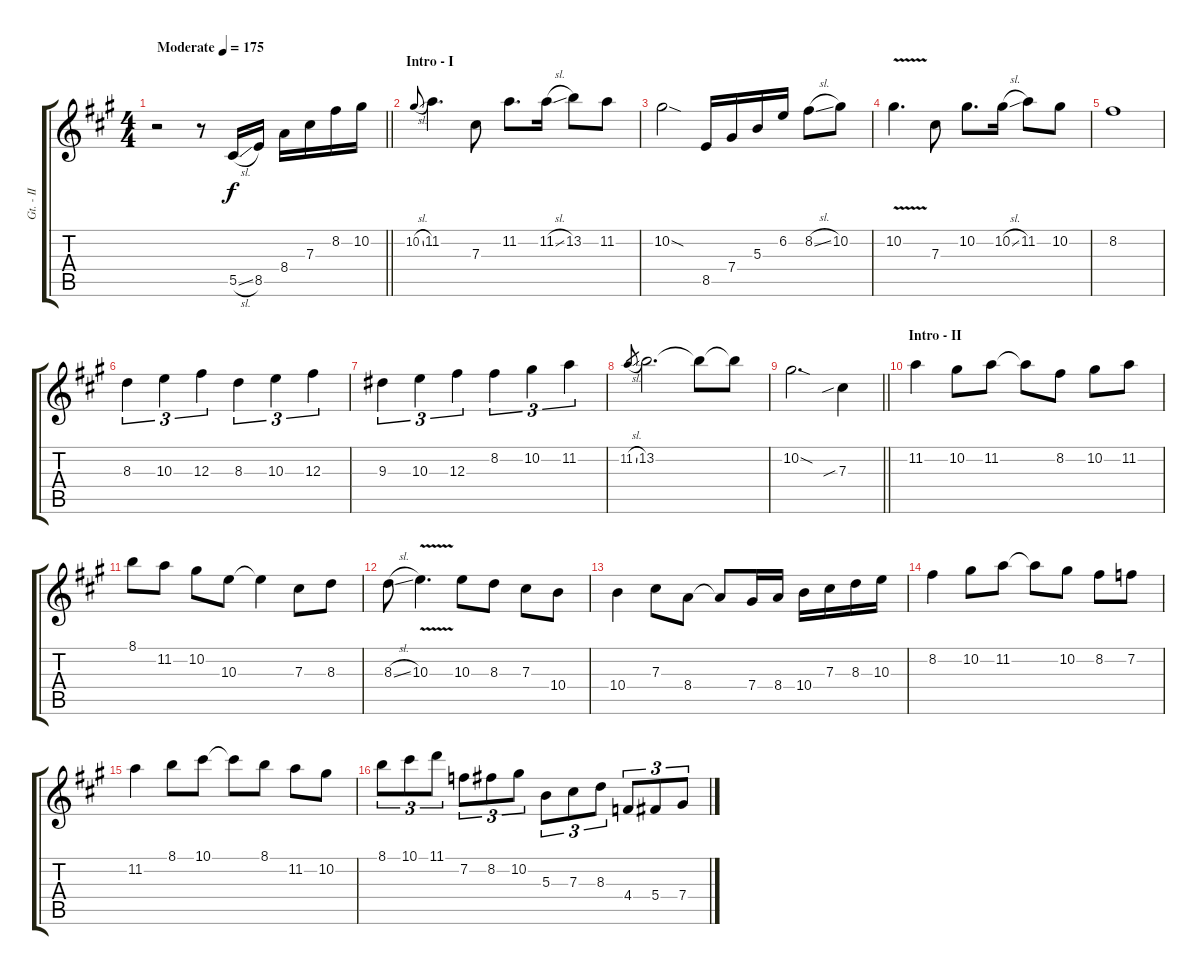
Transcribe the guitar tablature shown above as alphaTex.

\track ("Gt. - II" "Gt. - II") {instrument distortionguitar}
\staff {score tabs}
\tuning (Eb4 Bb3 Gb3 Db3 Ab2 Db2) {hide}
\ts (4 4)
\tempo (175 "Moderate")
\clef g2
\barLineRight lightlight
\ks f#minor
r.2{dy f instrument distortionguitar} r.8 5.5{sl}.16 8.5.16 8.4.16 7.3.16 8.2.16 10.2.16 |
\section ("" "Intro - I")
10.2{sl}.8{gr onbeat} 11.2.4{d} 7.3.8 11.2.8{d} 11.2{sl}.16 13.2.8 11.2.8 |
10.2{sod}.2 8.5.16 7.4.16 5.3.16 6.2.16 8.2{sl}.8 10.2.8 |
10.2{v}.4{d} 7.3.8 10.2.8{d} 10.2{sl}.16 11.2.8 10.2.8 |
8.2.1 |
8.3.4{tu (3 2)} 10.3.4{tu (3 2)} 12.3.4{tu (3 2)} 8.3.4{tu (3 2)} 10.3.4{tu (3 2)} 12.3.4{tu (3 2)} |
9.3.4{tu (3 2)} 10.3.4{tu (3 2)} 12.3.4{tu (3 2)} 8.2.4{tu (3 2)} 10.2.4{tu (3 2)} 11.2.4{tu (3 2)} |
11.2{sl}.8{gr} 13.2.2{d} 13.2{t}.8 13.2{t}.8 |
\barLineRight lightlight
10.2{sod}.2{d} 7.3{sib}.4 |
\section ("" "Intro - II")
11.2.4 10.2.8 11.2.8 11.2{t}.8 8.2.8 10.2.8 11.2.8 |
8.1.8 11.2.8 10.2.8 10.3.8 10.3{t}.4 7.3.8 8.3.8 |
8.3{sl}.8 10.3{v}.4{d} 10.3.8 8.3.8 7.3.8 10.4.8 |
10.4.4 7.3.8 8.4.8 8.4{t}.8 7.4.16 8.4.16 10.4.16 7.3.16 8.3.16 10.3.16 |
8.2.4 10.2.8 11.2.8 11.2{t}.8 10.2.8 8.2.8 7.2.8 |
11.2.4 8.1.8 10.1.8 10.1{t}.8 8.1.8 11.2.8 10.2.8 |
8.1.8{tu (3 2)} 10.1.8{tu (3 2)} 11.1.8{tu (3 2)} 7.2.8{tu (3 2)} 8.2.8{tu (3 2)} 10.2.8{tu (3 2)} 5.3.8{tu (3 2)} 7.3.8{tu (3 2)} 8.3.8{tu (3 2)} 4.4.8{tu (3 2)} 5.4.8{tu (3 2)} 7.4.8{tu (3 2)}
